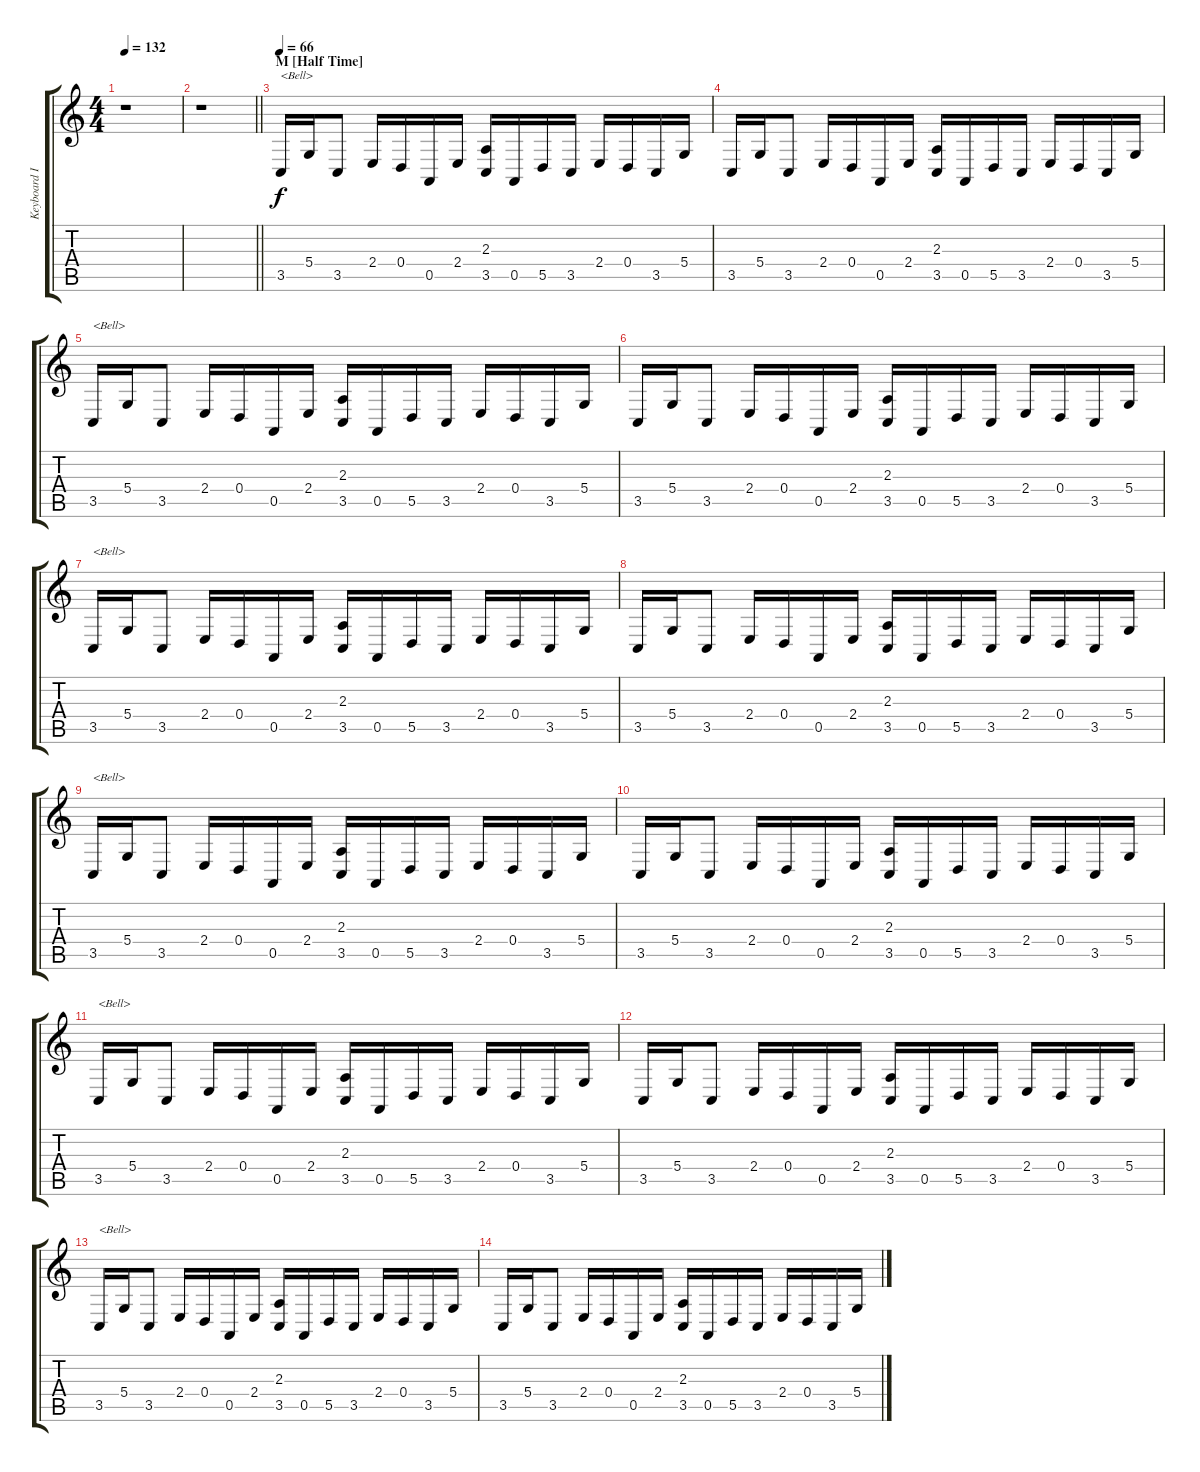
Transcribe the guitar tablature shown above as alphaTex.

\track ("Keyboard II" "Keyboard I") {instrument glockenspiel}
\staff {score tabs}
\tuning (E4 B3 G3 D3 A2 E2) {hide}
\ts (4 4)
\tempo 132
\clef g2
\ks c
r.1{dy f} |
\barLineRight lightlight
r.1 |
\section ("" "M [Half Time]")
\tempo 66
3.5.16{txt "<Bell>"} 5.4.16 3.5.8 2.4.16 0.4.16 0.5.16 2.4.16 (2.3 3.5).16 0.5.16 5.5.16 3.5.16 2.4.16 0.4.16 3.5.16 5.4.16 |
3.5.16 5.4.16 3.5.8 2.4.16 0.4.16 0.5.16 2.4.16 (2.3 3.5).16 0.5.16 5.5.16 3.5.16 2.4.16 0.4.16 3.5.16 5.4.16 |
3.5.16{txt "<Bell>"} 5.4.16 3.5.8 2.4.16 0.4.16 0.5.16 2.4.16 (2.3 3.5).16 0.5.16 5.5.16 3.5.16 2.4.16 0.4.16 3.5.16 5.4.16 |
3.5.16 5.4.16 3.5.8 2.4.16 0.4.16 0.5.16 2.4.16 (2.3 3.5).16 0.5.16 5.5.16 3.5.16 2.4.16 0.4.16 3.5.16 5.4.16 |
3.5.16{txt "<Bell>"} 5.4.16 3.5.8 2.4.16 0.4.16 0.5.16 2.4.16 (2.3 3.5).16 0.5.16 5.5.16 3.5.16 2.4.16 0.4.16 3.5.16 5.4.16 |
3.5.16 5.4.16 3.5.8 2.4.16 0.4.16 0.5.16 2.4.16 (2.3 3.5).16 0.5.16 5.5.16 3.5.16 2.4.16 0.4.16 3.5.16 5.4.16 |
3.5.16{txt "<Bell>"} 5.4.16 3.5.8 2.4.16 0.4.16 0.5.16 2.4.16 (2.3 3.5).16 0.5.16 5.5.16 3.5.16 2.4.16 0.4.16 3.5.16 5.4.16 |
3.5.16 5.4.16 3.5.8 2.4.16 0.4.16 0.5.16 2.4.16 (2.3 3.5).16 0.5.16 5.5.16 3.5.16 2.4.16 0.4.16 3.5.16 5.4.16 |
3.5.16{txt "<Bell>"} 5.4.16 3.5.8 2.4.16 0.4.16 0.5.16 2.4.16 (2.3 3.5).16 0.5.16 5.5.16 3.5.16 2.4.16 0.4.16 3.5.16 5.4.16 |
3.5.16 5.4.16 3.5.8 2.4.16 0.4.16 0.5.16 2.4.16 (2.3 3.5).16 0.5.16 5.5.16 3.5.16 2.4.16 0.4.16 3.5.16 5.4.16 |
3.5.16{txt "<Bell>"} 5.4.16 3.5.8 2.4.16 0.4.16 0.5.16 2.4.16 (2.3 3.5).16 0.5.16 5.5.16 3.5.16 2.4.16 0.4.16 3.5.16 5.4.16 |
3.5.16 5.4.16 3.5.8 2.4.16 0.4.16 0.5.16 2.4.16 (2.3 3.5).16 0.5.16 5.5.16 3.5.16 2.4.16 0.4.16 3.5.16 5.4.16
